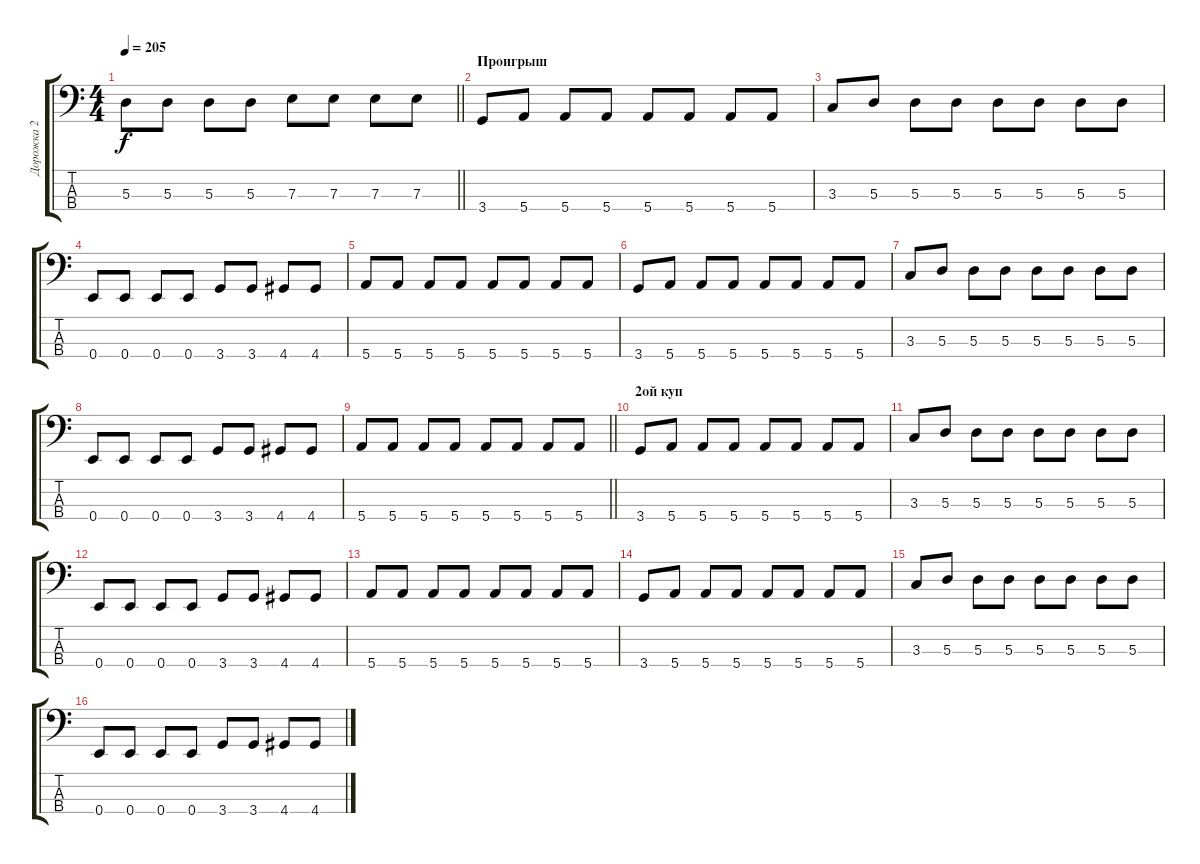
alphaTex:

\track ("Дорожка 2" "Дорожка 2") {instrument electricbasspick}
\staff {score tabs}
\tuning (G2 D2 A1 E1) {hide}
\ts (4 4)
\tempo 205
\clef f4
\barLineRight lightlight
\ks c
5.3.8{dy f} 5.3.8 5.3.8 5.3.8 7.3.8 7.3.8 7.3.8 7.3.8 |
\section ("" "Проигрыш")
3.4.8 5.4.8 5.4.8 5.4.8 5.4.8 5.4.8 5.4.8 5.4.8 |
3.3.8 5.3.8 5.3.8 5.3.8 5.3.8 5.3.8 5.3.8 5.3.8 |
0.4.8 0.4.8 0.4.8 0.4.8 3.4.8 3.4.8 4.4.8 4.4.8 |
5.4.8 5.4.8 5.4.8 5.4.8 5.4.8 5.4.8 5.4.8 5.4.8 |
3.4.8 5.4.8 5.4.8 5.4.8 5.4.8 5.4.8 5.4.8 5.4.8 |
3.3.8 5.3.8 5.3.8 5.3.8 5.3.8 5.3.8 5.3.8 5.3.8 |
0.4.8 0.4.8 0.4.8 0.4.8 3.4.8 3.4.8 4.4.8 4.4.8 |
\barLineRight lightlight
5.4.8 5.4.8 5.4.8 5.4.8 5.4.8 5.4.8 5.4.8 5.4.8 |
\section ("" "2ой куп")
3.4.8 5.4.8 5.4.8 5.4.8 5.4.8 5.4.8 5.4.8 5.4.8 |
3.3.8 5.3.8 5.3.8 5.3.8 5.3.8 5.3.8 5.3.8 5.3.8 |
0.4.8 0.4.8 0.4.8 0.4.8 3.4.8 3.4.8 4.4.8 4.4.8 |
5.4.8 5.4.8 5.4.8 5.4.8 5.4.8 5.4.8 5.4.8 5.4.8 |
3.4.8 5.4.8 5.4.8 5.4.8 5.4.8 5.4.8 5.4.8 5.4.8 |
3.3.8 5.3.8 5.3.8 5.3.8 5.3.8 5.3.8 5.3.8 5.3.8 |
0.4.8 0.4.8 0.4.8 0.4.8 3.4.8 3.4.8 4.4.8 4.4.8
